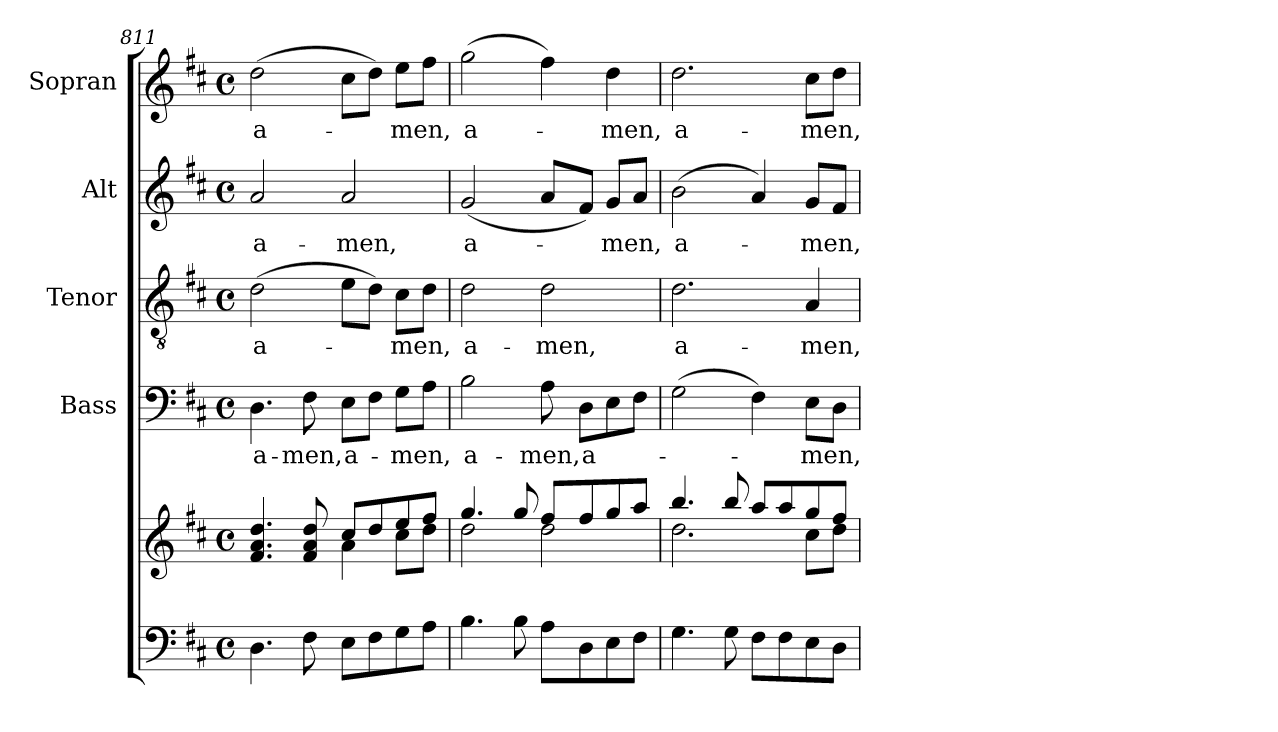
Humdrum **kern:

**kern	**kern	**kern	**text	**kern	**text	**kern	**text	**kern	**text
*part5	*part5	*part4	*part4	*part3	*part3	*part2	*part2	*part1	*part1
*staff6	*staff5	*staff4	*staff4	*staff3	*staff3	*staff2	*staff2	*staff1	*staff1
*	*	*I"Bass	*	*I"Tenor	*	*I"Alt	*	*I"Sopran	*
*	*	*I'B.	*	*I'T.	*	*I'A.	*	*I'S.	*
*clefF4	*clefG2	*clefF4	*	*clefGv2	*	*clefG2	*	*clefG2	*
*k[f#c#]	*k[f#c#]	*k[f#c#]	*	*k[f#c#]	*	*k[f#c#]	*	*k[f#c#]	*
*D:	*D:	*D:	*	*D:	*	*D:	*	*D:	*
*M4/4	*M4/4	*M4/4	*	*M4/4	*	*M4/4	*	*M4/4	*
*met(c)	*met(c)	*met(c)	*	*met(c)	*	*met(c)	*	*met(c)	*
=811	=811	=811	=811	=811	=811	=811	=811	=811	=811
*	*^	*	*	*	*	*	*	*	*
!	!	!	!	!LO:LY:b	!	!LO:LY:b	!	!LO:LY:b	!	!LO:LY:b
4.D\	4.f#/ 4.a/ 4.dd/	2ryy	4.D\	a-	(>2d\	a-	2a/	a-	(>2dd\	a-
!	!	!	!	!LO:LY:b	!	!	!	!	!	!
8F#\	8f#/ 8a/ 8dd/	.	8F#\	-men,	.	.	.	.	.	.
!	!	!	!	!LO:LY:b	!	!	!	!LO:LY:b	!	!
8E\L	8cc#/L	4a\	8E\L	a-	8e\L	.	2a/	-men,	8cc#\L	.
8F#\	8dd/	.	8F#\J	.	8d\J)	.	.	.	8dd\J)	.
!	!	!	!	!LO:LY:b	!	!LO:LY:b	!	!	!	!LO:LY:b
8G\	8ee/	8cc#\L	8G\L	-men,	8c#\L	-men,	.	.	8ee\L	-men,
8A\J	8ff#/J	8dd\J	8A\J	.	8d\J	.	.	.	8ff#\J	.
=812	=812	=812	=812	=812	=812	=812	=812	=812	=812	=812
!	!	!	!	!LO:LY:b	!	!LO:LY:b	!	!LO:LY:b	!	!LO:LY:b
4.B\	4.gg/	2dd\	2B\	a-	2d\	a-	(<2g/	a-	(>2gg\	a-
8B\	8gg/	.	.	.	.	.	.	.	.	.
!	!	!	!	!LO:LY:b	!	!LO:LY:b	!	!	!	!
8A\L	8ff#/L	2dd\	8A\	-men,	2d\	-men,	8a/L	.	4ff#\)	.
!	!	!	!	!LO:LY:b	!	!	!	!	!	!
8D\	8ff#/	.	8D\L	a-	.	.	8f#/J)	.	.	.
!	!	!	!	!	!	!	!	!LO:LY:b	!	!LO:LY:b
8E\	8gg/	.	8E\	.	.	.	8g/L	-men,	4dd\	-men,
8F#\J	8aa/J	.	8F#\J	.	.	.	8a/J	.	.	.
=813	=813	=813	=813	=813	=813	=813	=813	=813	=813	=813
!	!	!	!	!	!	!LO:LY:b	!	!LO:LY:b	!	!LO:LY:b
4.G\	4.bb/	2.dd\	(>2G\	.	2.d\	a-	(>2b\	a-	2.dd\	a-
8G\	8bb/	.	.	.	.	.	.	.	.	.
8F#\L	8aa/L	.	4F#\)	.	.	.	4a/)	.	.	.
8F#\	8aa/	.	.	.	.	.	.	.	.	.
!	!	!	!	!LO:LY:b	!	!LO:LY:b	!	!LO:LY:b	!	!LO:LY:b
8E\	8gg/	8cc#\L	8E\L	-men,	4A/	-men,	8g/L	-men,	8cc#\L	-men,
8D\J	8ff#/J	8dd\J	8D\J	.	.	.	8f#/J	.	8dd\J	.
*	*v	*v	*	*	*	*	*	*	*	*
=	=	=	=	=	=	=	=	=	=
*-	*-	*-	*-	*-	*-	*-	*-	*-	*-
